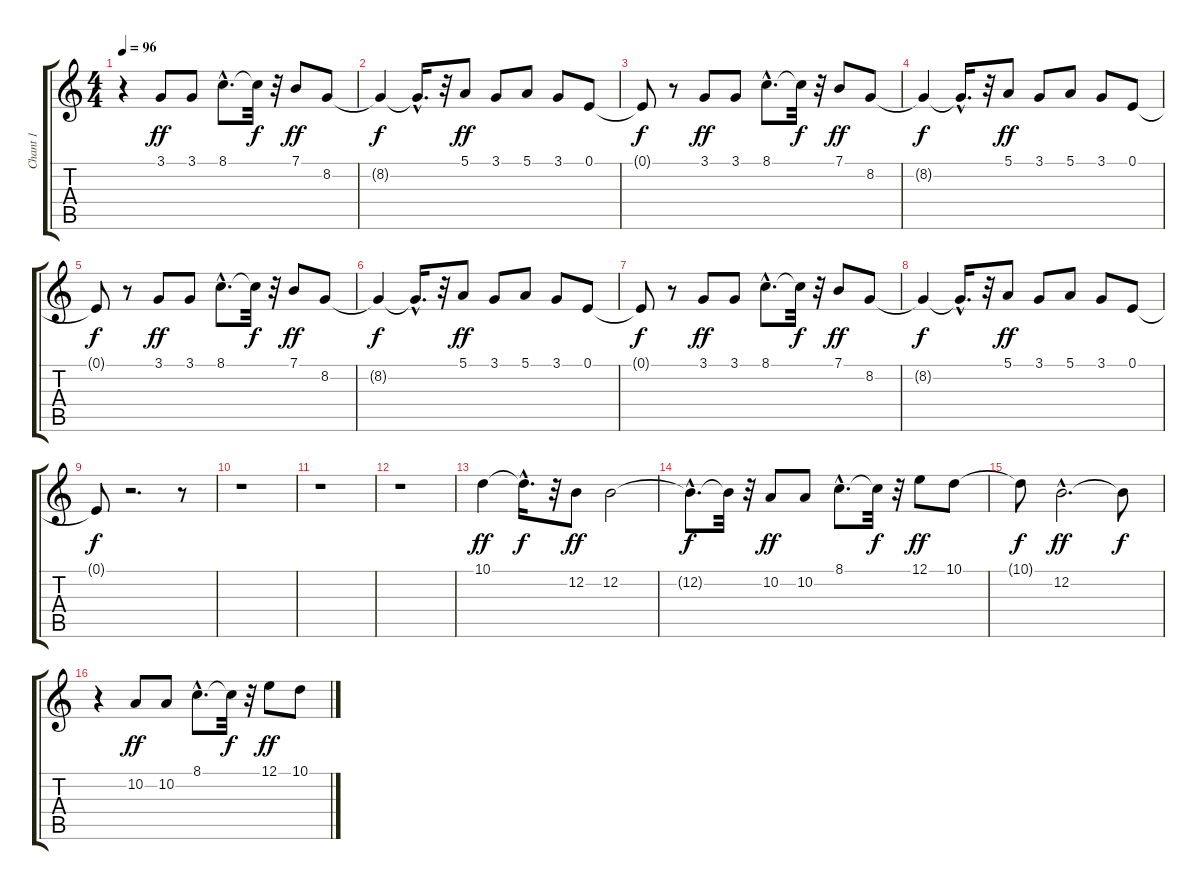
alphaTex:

\track ("Chant 1" "Chant 1") {instrument synthvoice}
\staff {score tabs}
\tuning (E4 B3 G3 D3 A2 E2) {hide}
\ts (4 4)
\tempo 96
\clef g2
\ks c
r.4{dy f} 3.1.8{dy ff} 3.1.8 8.1{hac}.8{d} 8.1{t}.32{dy f} r.32 7.1.8{dy ff} 8.2.8 |
8.2{t}.4{dy f} 8.2{hac t}.16{d} r.32 5.1.8{dy ff} 3.1.8 5.1.8 3.1.8 0.1.8 |
0.1{t}.8{dy f} r.8 3.1.8{dy ff} 3.1.8 8.1{hac}.8{d} 8.1{t}.32{dy f} r.32 7.1.8{dy ff} 8.2.8 |
8.2{t}.4{dy f} 8.2{hac t}.16{d} r.32 5.1.8{dy ff} 3.1.8 5.1.8 3.1.8 0.1.8 |
0.1{t}.8{dy f} r.8 3.1.8{dy ff} 3.1.8 8.1{hac}.8{d} 8.1{t}.32{dy f} r.32 7.1.8{dy ff} 8.2.8 |
8.2{t}.4{dy f} 8.2{hac t}.16{d} r.32 5.1.8{dy ff} 3.1.8 5.1.8 3.1.8 0.1.8 |
0.1{t}.8{dy f} r.8 3.1.8{dy ff} 3.1.8 8.1{hac}.8{d} 8.1{t}.32{dy f} r.32 7.1.8{dy ff} 8.2.8 |
8.2{t}.4{dy f} 8.2{hac t}.16{d} r.32 5.1.8{dy ff} 3.1.8 5.1.8 3.1.8 0.1.8 |
0.1{t}.8{dy f} r.2{d} r.8 |
r.1 |
r.1 |
r.1 |
10.1.4{dy ff} 10.1{hac t}.16{d dy f} r.32 12.2.8{dy ff} 12.2.2 |
12.2{hac t}.8{d dy f} 12.2{t}.32 r.32 10.2.8{dy ff} 10.2.8 8.1{hac}.8{d} 8.1{t}.32{dy f} r.32 12.1.8{dy ff} 10.1.8 |
10.1{t}.8{dy f} 12.2{hac}.2{d dy ff} 12.2{t}.8{dy f} |
r.4 10.2.8{dy ff} 10.2.8 8.1{hac}.8{d} 8.1{t}.32{dy f} r.32 12.1.8{dy ff} 10.1.8
